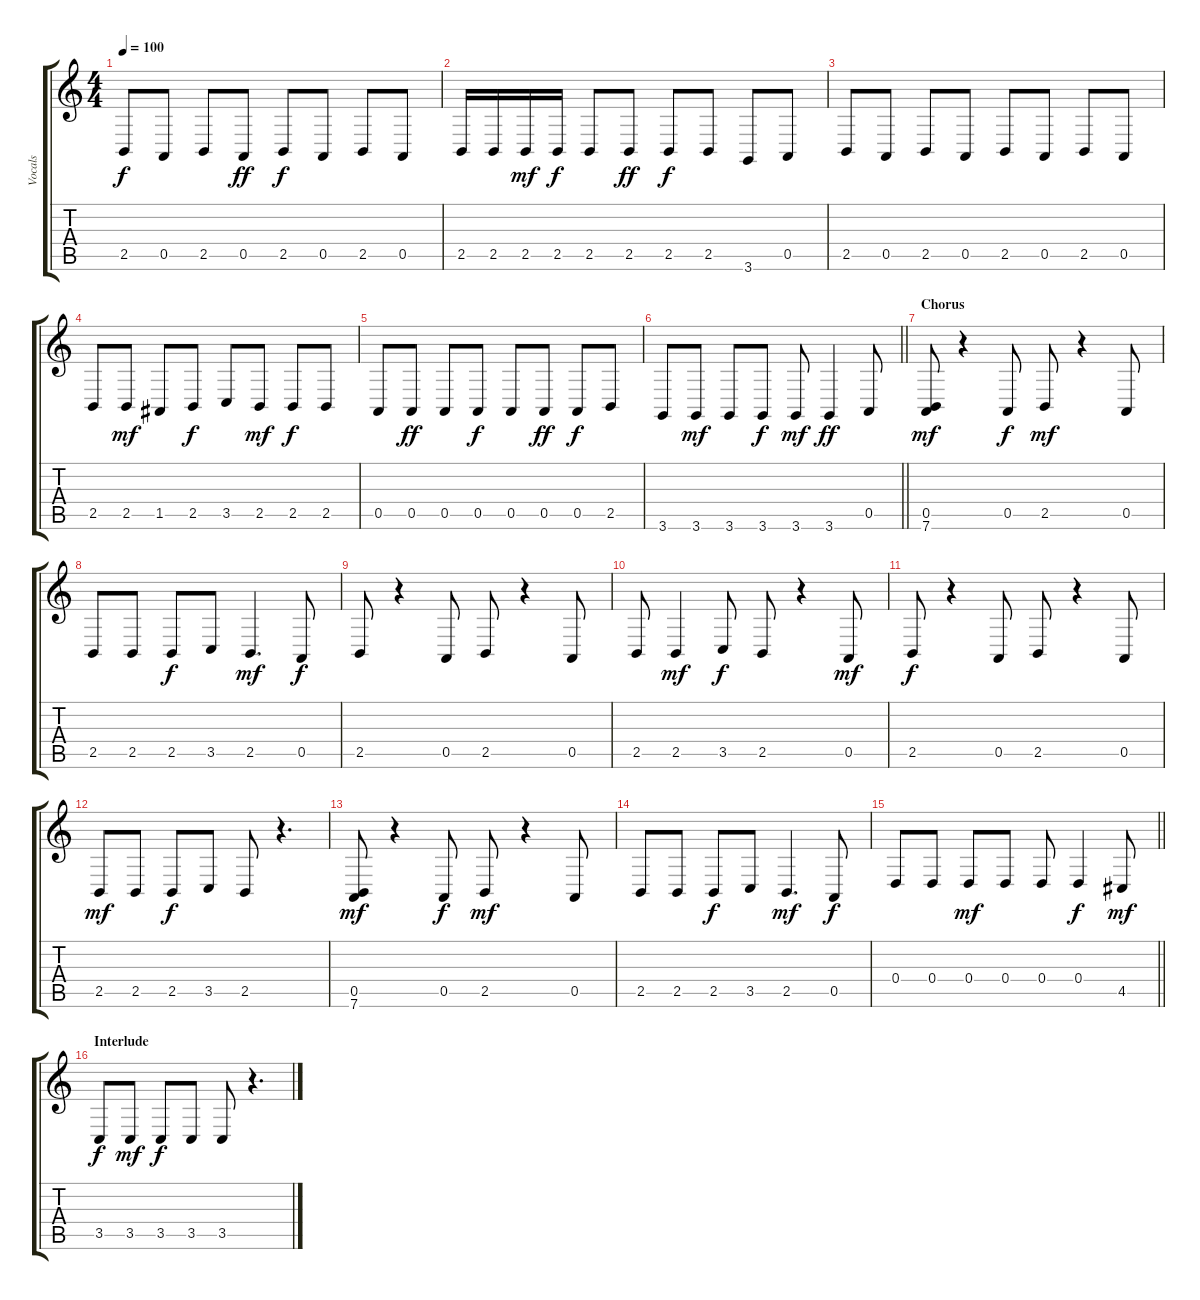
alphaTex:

\track ("Vocals" "Vocals") {instrument lead8bassandlead}
\staff {score tabs}
\tuning (E4 B3 G3 D3 A2 E2) {hide}
\ts (4 4)
\tempo 100
\clef g2
\ks c
2.5.8{dy f} 0.5.8 2.5.8 0.5.8{dy ff} 2.5.8{dy f} 0.5.8 2.5.8 0.5.8 |
2.5.16 2.5.16 2.5.16{dy mf} 2.5.16{dy f} 2.5.8 2.5.8{dy ff} 2.5.8{dy f} 2.5.8 3.6.8 0.5.8 |
2.5.8 0.5.8 2.5.8 0.5.8 2.5.8 0.5.8 2.5.8 0.5.8 |
2.5.8 2.5.8{dy mf} 1.5.8 2.5.8{dy f} 3.5.8 2.5.8{dy mf} 2.5.8{dy f} 2.5.8 |
0.5.8 0.5.8{dy ff} 0.5.8 0.5.8{dy f} 0.5.8 0.5.8{dy ff} 0.5.8{dy f} 2.5.8 |
\barLineRight lightlight
3.6.8 3.6.8{dy mf} 3.6.8 3.6.8{dy f} 3.6.8{dy mf} 3.6.4{dy ff} 0.5.8 |
\section ("" "Chorus")
(0.5 7.6).8{dy mf} r.4 0.5.8{dy f} 2.5.8{dy mf} r.4 0.5.8 |
2.5.8 2.5.8 2.5.8{dy f} 3.5.8 2.5.4{d dy mf} 0.5.8{dy f} |
2.5.8 r.4 0.5.8 2.5.8 r.4 0.5.8 |
2.5.8 2.5.4{dy mf} 3.5.8{dy f} 2.5.8 r.4 0.5.8{dy mf} |
2.5.8{dy f} r.4 0.5.8 2.5.8 r.4 0.5.8 |
2.5.8{dy mf} 2.5.8 2.5.8{dy f} 3.5.8 2.5.8 r.4{d} |
(0.5 7.6).8{dy mf} r.4 0.5.8{dy f} 2.5.8{dy mf} r.4 0.5.8 |
2.5.8 2.5.8 2.5.8{dy f} 3.5.8 2.5.4{d dy mf} 0.5.8{dy f} |
\barLineRight lightlight
0.4.8 0.4.8 0.4.8{dy mf} 0.4.8 0.4.8 0.4.4{dy f} 4.5.8{dy mf} |
\section ("" "Interlude")
3.5.8{dy f} 3.5.8{dy mf} 3.5.8{dy f} 3.5.8 3.5.8 r.4{d}
